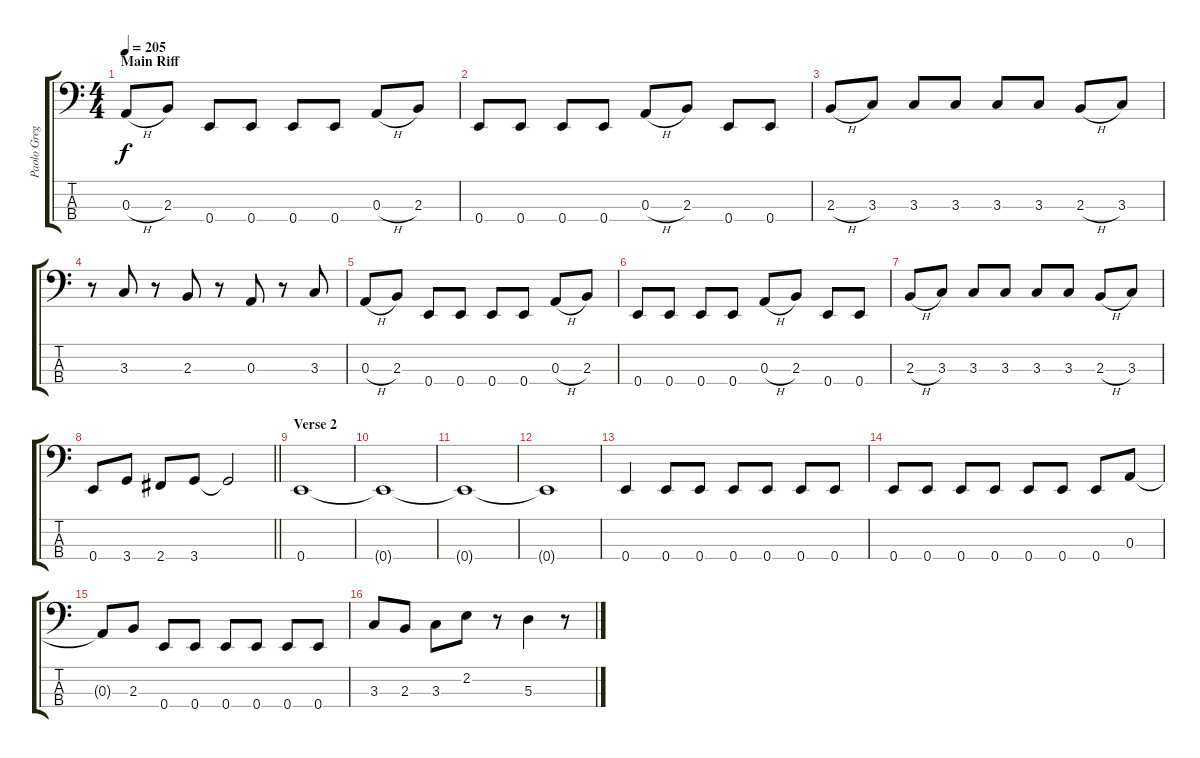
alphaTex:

\track ("Paolo Gregoletto" "Paolo Greg") {instrument electricbassfinger}
\staff {score tabs}
\tuning (G2 D2 A1 E1) {hide}
\ts (4 4)
\section ("" "Main Riff")
\tempo 205
\clef f4
\ks c
0.3{h}.8{dy f} 2.3.8 0.4.8 0.4.8 0.4.8 0.4.8 0.3{h}.8 2.3.8 |
0.4.8 0.4.8 0.4.8 0.4.8 0.3{h}.8 2.3.8 0.4.8 0.4.8 |
2.3{h}.8 3.3.8 3.3.8 3.3.8 3.3.8 3.3.8 2.3{h}.8 3.3.8 |
r.8 3.3.8 r.8 2.3.8 r.8 0.3.8 r.8 3.3.8 |
0.3{h}.8 2.3.8 0.4.8 0.4.8 0.4.8 0.4.8 0.3{h}.8 2.3.8 |
0.4.8 0.4.8 0.4.8 0.4.8 0.3{h}.8 2.3.8 0.4.8 0.4.8 |
2.3{h}.8 3.3.8 3.3.8 3.3.8 3.3.8 3.3.8 2.3{h}.8 3.3.8 |
\barLineRight lightlight
0.4.8 3.4.8 2.4.8 3.4.8 3.4{t}.2 |
\section ("" "Verse 2")
0.4.1 |
0.4{t}.1 |
0.4{t}.1 |
0.4{t}.1 |
0.4.4 0.4.8 0.4.8 0.4.8 0.4.8 0.4.8 0.4.8 |
0.4.8 0.4.8 0.4.8 0.4.8 0.4.8 0.4.8 0.4.8 0.3.8 |
0.3{t}.8 2.3.8 0.4.8 0.4.8 0.4.8 0.4.8 0.4.8 0.4.8 |
3.3.8 2.3.8 3.3.8 2.2.8 r.8 5.3.4 r.8
